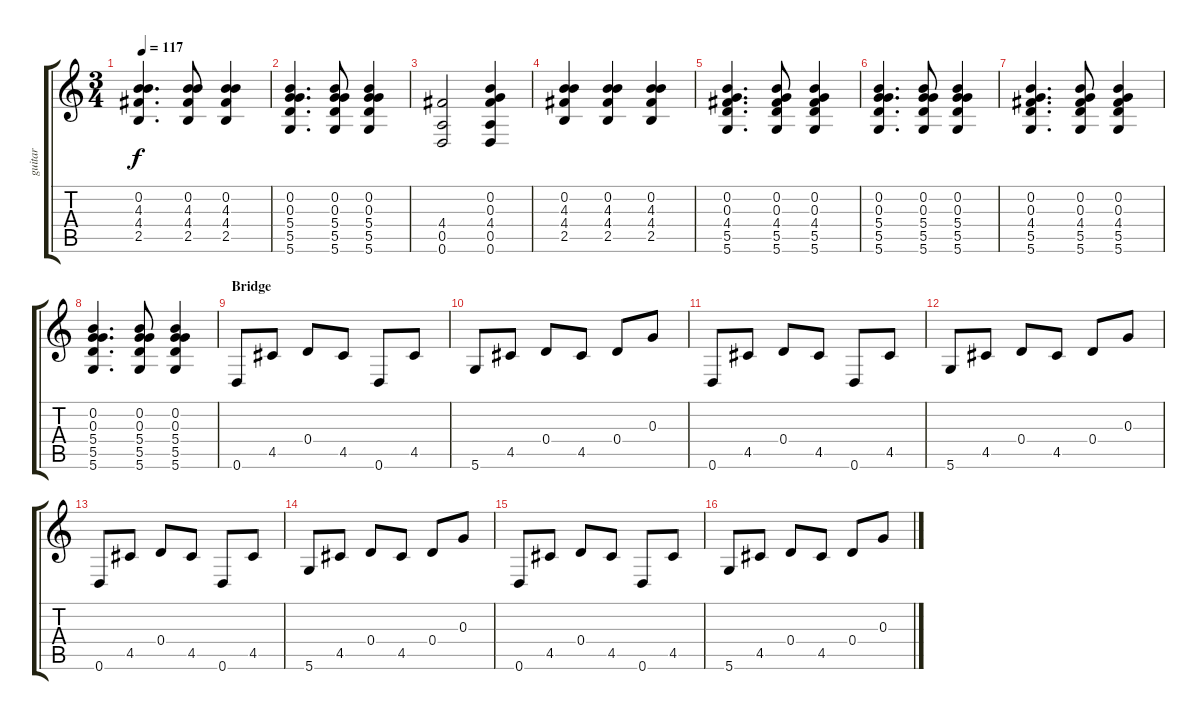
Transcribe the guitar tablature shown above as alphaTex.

\track ("guitar" "guitar") {instrument acousticguitarsteel}
\staff {score tabs}
\tuning (E4 B3 G3 D3 A2 D2) {hide}
\ts (3 4)
\tempo 117
\clef g2
\ks c
(0.2 4.3 4.4 2.5).4{d dy f} (0.2 4.3 4.4 2.5).8 (0.2 4.3 4.4 2.5).4 |
(0.2 0.3 5.4 5.5 5.6).4{d} (0.2 0.3 5.4 5.5 5.6).8 (0.2 0.3 5.4 5.5 5.6).4 |
(4.4 0.5 0.6).2 (0.2 0.3 4.4 0.5 0.6).4 |
(0.2 4.3 4.4 2.5).4 (0.2 4.3 4.4 2.5).4 (0.2 4.3 4.4 2.5).4 |
(0.2 0.3 4.4 5.5 5.6).4{d} (0.2 0.3 4.4 5.5 5.6).8 (0.2 0.3 4.4 5.5 5.6).4 |
(0.2 0.3 5.4 5.5 5.6).4{d} (0.2 0.3 5.4 5.5 5.6).8 (0.2 0.3 5.4 5.5 5.6).4 |
(0.2 0.3 4.4 5.5 5.6).4{d} (0.2 0.3 4.4 5.5 5.6).8 (0.2 0.3 4.4 5.5 5.6).4 |
(0.2 0.3 5.4 5.5 5.6).4{d} (0.2 0.3 5.4 5.5 5.6).8 (0.2 0.3 5.4 5.5 5.6).4 |
\section ("" "Bridge")
0.6.8 4.5.8 0.4.8 4.5.8 0.6.8 4.5.8 |
5.6.8 4.5.8 0.4.8 4.5.8 0.4.8 0.3.8 |
0.6.8 4.5.8 0.4.8 4.5.8 0.6.8 4.5.8 |
5.6.8 4.5.8 0.4.8 4.5.8 0.4.8 0.3.8 |
0.6.8 4.5.8 0.4.8 4.5.8 0.6.8 4.5.8 |
5.6.8 4.5.8 0.4.8 4.5.8 0.4.8 0.3.8 |
0.6.8 4.5.8 0.4.8 4.5.8 0.6.8 4.5.8 |
5.6.8 4.5.8 0.4.8 4.5.8 0.4.8 0.3.8
